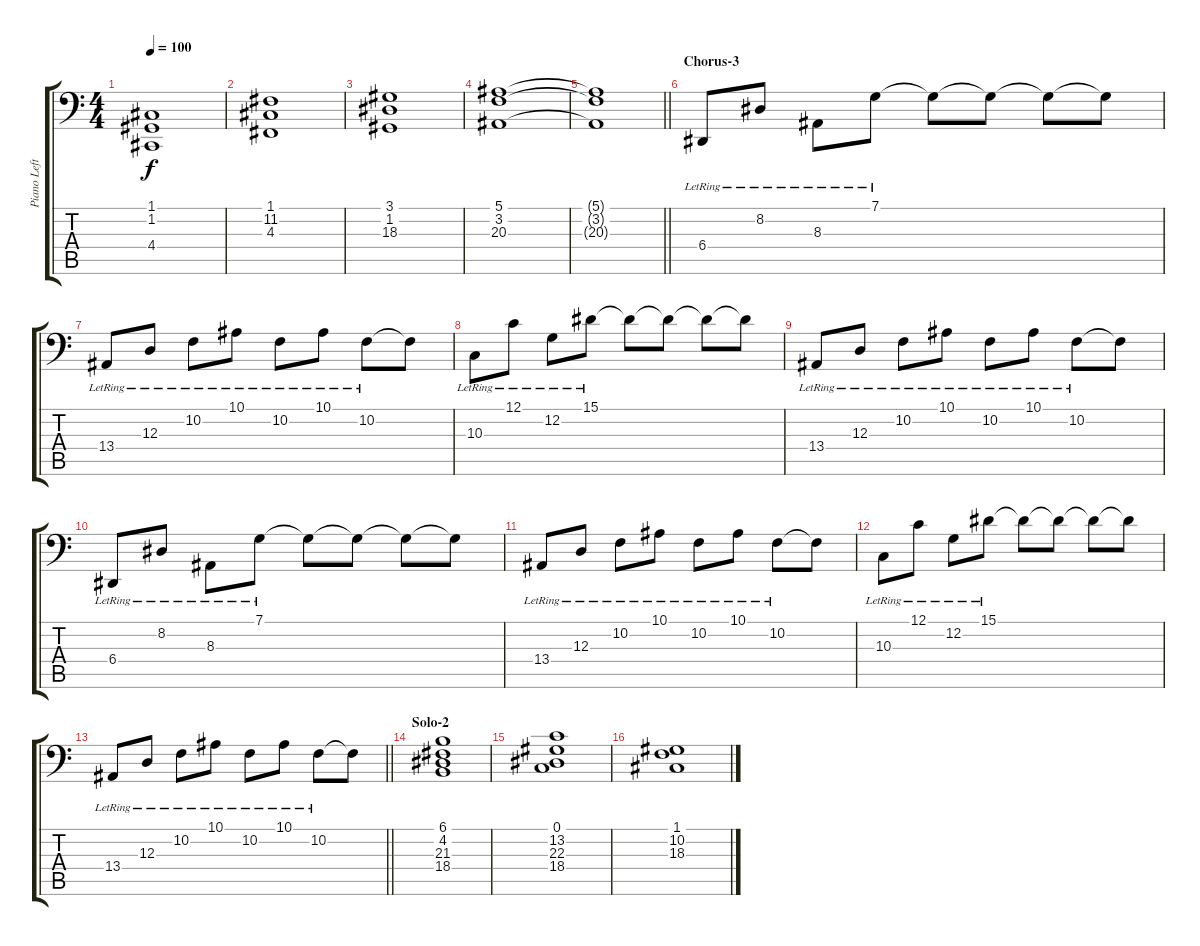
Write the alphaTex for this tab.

\track ("Piano Left Hand" "Piano Left") {instrument acousticgrandpiano}
\staff {score tabs}
\tuning (C3 G2 D2 A1 E1 B0) {hide}
\ts (4 4)
\tempo 100
\clef f4
\ks c
(1.1 1.2 4.4).1{dy f} |
(1.1 11.2 4.3).1 |
(3.1 1.2 18.3).1 |
(5.1 3.2 20.3).1 |
\barLineRight lightlight
(5.1{t} 3.2{t} 20.3{t}).1 |
\section ("" "Chorus-3")
6.4{lr}.8 8.2{lr}.8 8.3{lr}.8 7.1{lr}.8 7.1{t}.8 7.1{t}.8 7.1{t}.8 7.1{t}.8 |
13.4{lr}.8 12.3{lr}.8 10.2{lr}.8 10.1{lr}.8 10.2{lr}.8 10.1{lr}.8 10.2{lr}.8 10.2{t}.8 |
10.3{lr}.8 12.1{lr}.8 12.2{lr}.8 15.1{lr}.8 15.1{t}.8 15.1{t}.8 15.1{t}.8 15.1{t}.8 |
13.4{lr}.8 12.3{lr}.8 10.2{lr}.8 10.1{lr}.8 10.2{lr}.8 10.1{lr}.8 10.2{lr}.8 10.2{t}.8 |
6.4{lr}.8 8.2{lr}.8 8.3{lr}.8 7.1{lr}.8 7.1{t}.8 7.1{t}.8 7.1{t}.8 7.1{t}.8 |
13.4{lr}.8 12.3{lr}.8 10.2{lr}.8 10.1{lr}.8 10.2{lr}.8 10.1{lr}.8 10.2{lr}.8 10.2{t}.8 |
10.3{lr}.8 12.1{lr}.8 12.2{lr}.8 15.1{lr}.8 15.1{t}.8 15.1{t}.8 15.1{t}.8 15.1{t}.8 |
\barLineRight lightlight
13.4{lr}.8 12.3{lr}.8 10.2{lr}.8 10.1{lr}.8 10.2{lr}.8 10.1{lr}.8 10.2{lr}.8 10.2{t}.8 |
\section ("" "Solo-2")
(6.1 4.2 21.3 18.4).1 |
(0.1 13.2 22.3 18.4).1 |
(1.1 10.2 18.3).1
